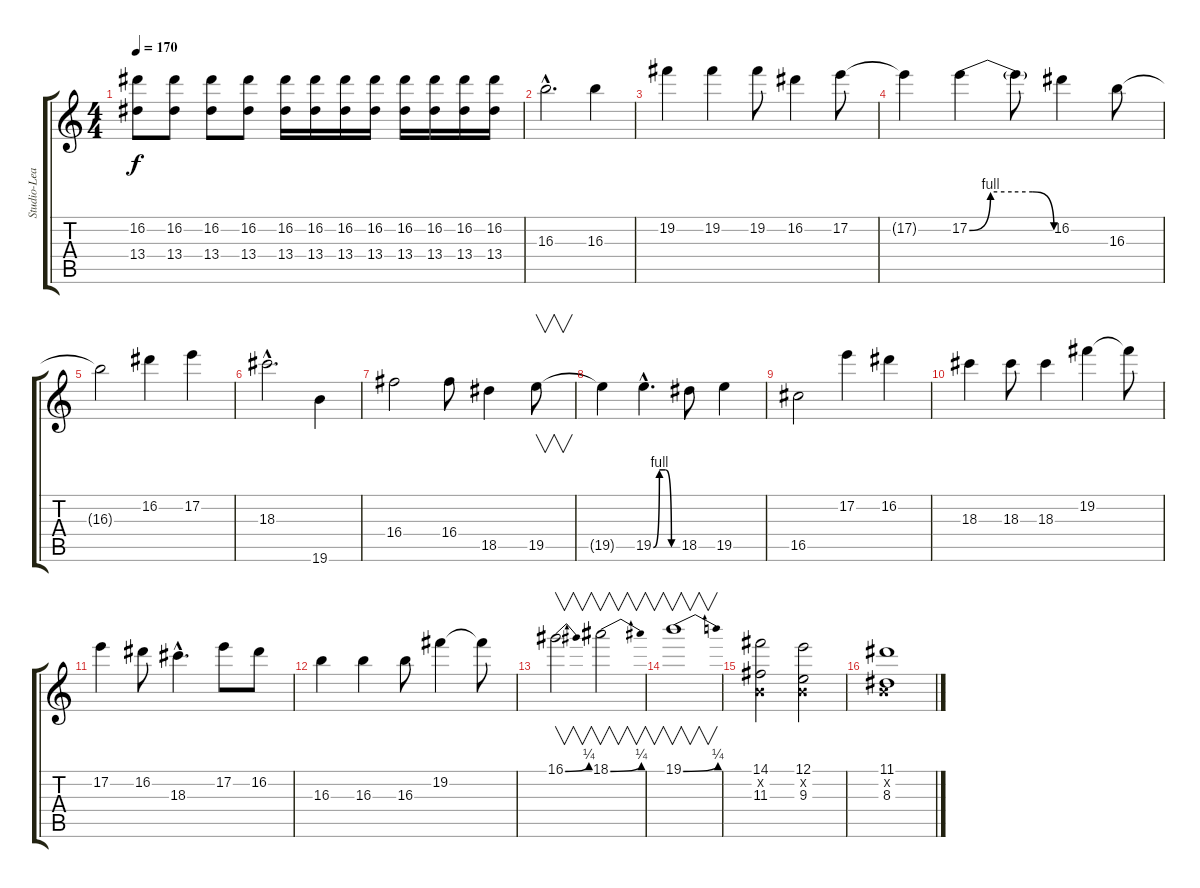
\track ("Studio-Lead Guitar" "Studio-Lea") {instrument distortionguitar}
\staff {score tabs}
\tuning (E4 B3 G3 D3 A2 E2) {hide}
\ts (4 4)
\tempo 170
\clef g2
\ks c
(16.2 13.4).8{dy f} (16.2 13.4).8 (16.2 13.4).8 (16.2 13.4).8 (16.2 13.4).16 (16.2 13.4).16 (16.2 13.4).16 (16.2 13.4).16 (16.2 13.4).16 (16.2 13.4).16 (16.2 13.4).16 (16.2 13.4).16 |
16.3{hac}.2{d} 16.3.4 |
19.2.4 19.2.4 19.2.8 16.2.4 17.2.8 |
17.2{t}.4 17.2{be (custom 0 0 15 4 30 4 45 4 60 0)}.4 17.2{t}.8 16.2.4 16.3.8 |
16.3{t}.2 16.2.4 17.2.4 |
18.3{hac}.2{d} 19.6.4 |
16.4.2 16.4.8 18.5.4 19.5.8{v} |
19.5{t}.4 19.5{be (custom 0 0 15 4 30 4 45 0 60 0) hac}.4{d} 18.5.8 19.5.4 |
16.5.2 17.2.4 16.2.4 |
18.3.4 18.3.8 18.3.4 19.2.4 19.2{t}.8 |
17.2.4 16.2.8 18.3{hac}.4{d} 17.2.8 16.2.8 |
16.3.4 16.3.4 16.3.8 19.2.4 19.2{t}.8 |
16.1{be (bend 0 0 60 1)}.2{v} 18.1{be (bend 0 0 60 1)}.2{v} |
19.1{be (bend 0 0 60 1)}.1{v} |
(14.1 0.2{x} 11.3).2 (12.1 0.2{x} 9.3).2 |
(11.1 0.2{x} 8.3).1
